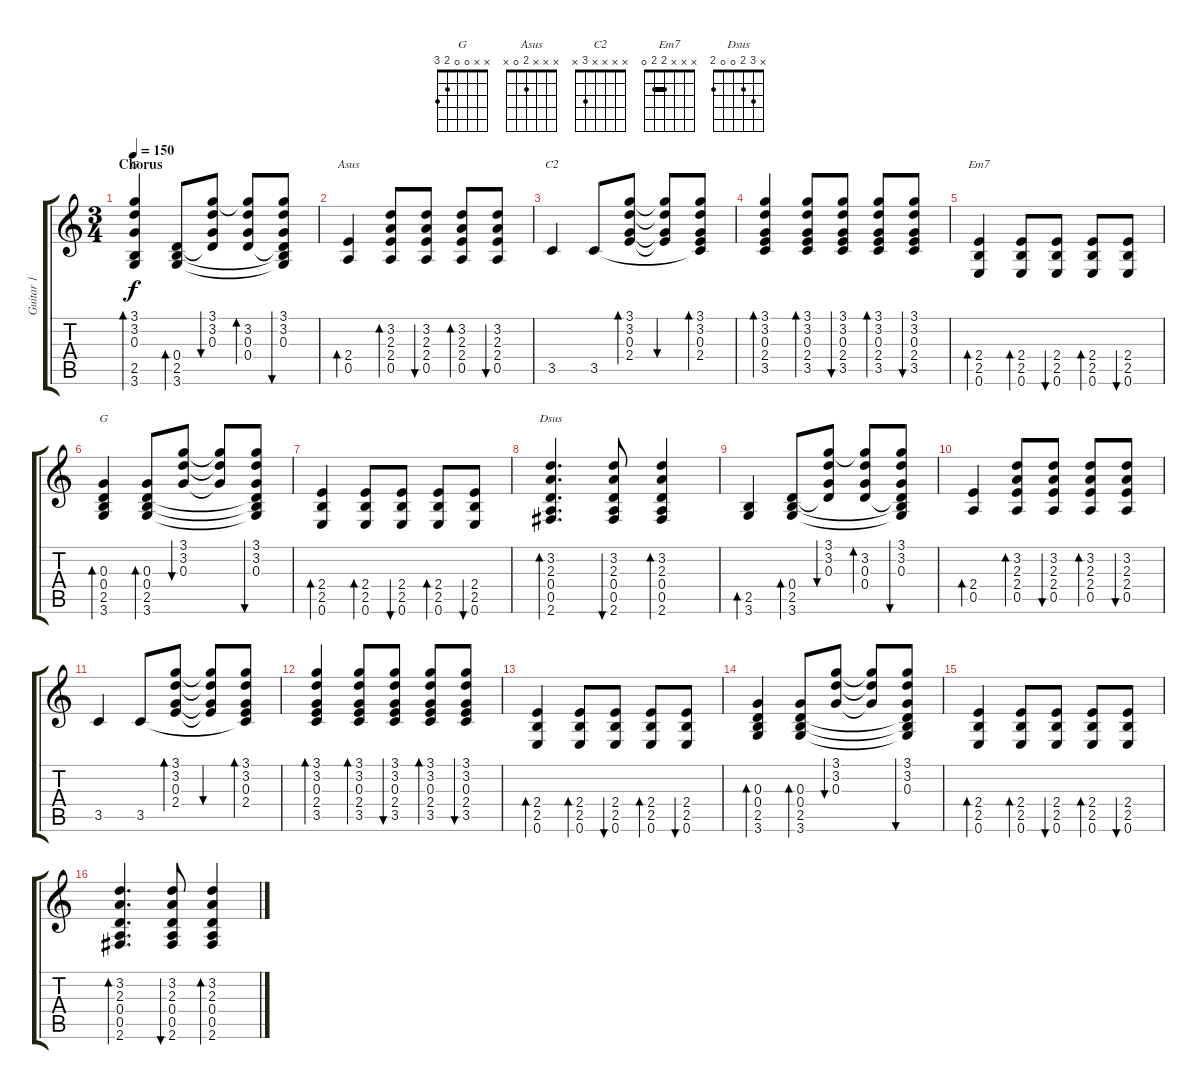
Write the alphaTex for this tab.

\track ("Guitar 1" "Guitar 1") {instrument acousticguitarsteel}
\staff {score tabs}
\tuning (E4 B3 G3 D3 A2 E2) {hide}
\chord ("G" x x x x 2 3)
\chord ("Asus" x x x 2 0 x)
\chord ("C2" x x x x 3 x)
\chord ("Em7" x x x 2 2 0) {barre 2}
\chord ("G" x x 0 0 2 3)
\chord ("Dsus" x 3 2 0 0 2)
\ts (3 4)
\section ("" "Chorus")
\tempo 150
\clef g2
\ks c
(3.1{t} 3.2{t} 0.3{t} 2.5 3.6).4{bd 60 ch "G" dy f volume 5} (0.4 2.5 3.6).8{bd 60} (3.1 3.2 0.3 0.4{t}).8{bu 60} (3.1{t} 3.2 0.3 0.4).8{bd 60} (3.1 3.2 0.3 0.4{t} 2.5{t} 3.6{t}).8{bu 60} |
(2.4 0.5).4{bd 60 ch "Asus"} (3.2 2.3 2.4 0.5).8{bd 60} (3.2 2.3 2.4 0.5).8{bu 60} (3.2 2.3 2.4 0.5).8{bd 60} (3.2 2.3 2.4 0.5).8{bu 60} |
3.5.4{ch "C2"} 3.5.8 (3.1 3.2 0.3 2.4).8{bd 60} (3.1{t} 3.2{t} 0.3{t} 2.4{t}).8{bu 60} (3.1 3.2 0.3 2.4 3.5{t}).8{bd 60} |
(3.1 3.2 0.3 2.4 3.5).4{bd 60} (3.1 3.2 0.3 2.4 3.5).8{bd 60} (3.1 3.2 0.3 2.4 3.5).8{bu 60} (3.1 3.2 0.3 2.4 3.5).8{bd 60} (3.1 3.2 0.3 2.4 3.5).8{bu 60} |
(2.4 2.5 0.6).4{bd 60 ch "Em7"} (2.4 2.5 0.6).8{bd 60} (2.4 2.5 0.6).8{bu 60} (2.4 2.5 0.6).8{bd 60} (2.4 2.5 0.6).8{bu 60} |
(0.3 0.4 2.5 3.6).4{bd 60 ch "G"} (0.3 0.4 2.5 3.6).8{bd 60} (3.1 3.2 0.3).8{bu 60} (3.1{t} 3.2{t} 0.3{t}).8 (3.1 3.2 0.3 0.4{t} 2.5{t} 3.6{t}).8{bu 60} |
(2.4 2.5 0.6).4{bd 60} (2.4 2.5 0.6).8{bd 60} (2.4 2.5 0.6).8{bu 60} (2.4 2.5 0.6).8{bd 60} (2.4 2.5 0.6).8{bu 60} |
(3.2 2.3 0.4 0.5 2.6).4{d bd 60 ch "Dsus"} (3.2 2.3 0.4 0.5 2.6).8{bu 60} (3.2 2.3 0.4 0.5 2.6).4{bd 60} |
(2.5 3.6).4{bd 60 volume 5} (0.4 2.5 3.6).8{bd 60} (3.1 3.2 0.3 0.4{t}).8{bu 60} (3.1{t} 3.2 0.3 0.4).8{bd 60} (3.1 3.2 0.3 0.4{t} 2.5{t} 3.6{t}).8{bu 60} |
(2.4 0.5).4{bd 60} (3.2 2.3 2.4 0.5).8{bd 60} (3.2 2.3 2.4 0.5).8{bu 60} (3.2 2.3 2.4 0.5).8{bd 60} (3.2 2.3 2.4 0.5).8{bu 60} |
3.5.4 3.5.8 (3.1 3.2 0.3 2.4).8{bd 60} (3.1{t} 3.2{t} 0.3{t} 2.4{t}).8{bu 60} (3.1 3.2 0.3 2.4 3.5{t}).8{bd 60} |
(3.1 3.2 0.3 2.4 3.5).4{bd 60} (3.1 3.2 0.3 2.4 3.5).8{bd 60} (3.1 3.2 0.3 2.4 3.5).8{bu 60} (3.1 3.2 0.3 2.4 3.5).8{bd 60} (3.1 3.2 0.3 2.4 3.5).8{bu 60} |
(2.4 2.5 0.6).4{bd 60} (2.4 2.5 0.6).8{bd 60} (2.4 2.5 0.6).8{bu 60} (2.4 2.5 0.6).8{bd 60} (2.4 2.5 0.6).8{bu 60} |
(0.3 0.4 2.5 3.6).4{bd 60} (0.3 0.4 2.5 3.6).8{bd 60} (3.1 3.2 0.3).8{bu 60} (3.1{t} 3.2{t} 0.3{t}).8 (3.1 3.2 0.3 0.4{t} 2.5{t} 3.6{t}).8{bu 60} |
(2.4 2.5 0.6).4{bd 60} (2.4 2.5 0.6).8{bd 60} (2.4 2.5 0.6).8{bu 60} (2.4 2.5 0.6).8{bd 60} (2.4 2.5 0.6).8{bu 60} |
(3.2 2.3 0.4 0.5 2.6).4{d bd 60} (3.2 2.3 0.4 0.5 2.6).8{bu 60} (3.2 2.3 0.4 0.5 2.6).4{bd 60}
